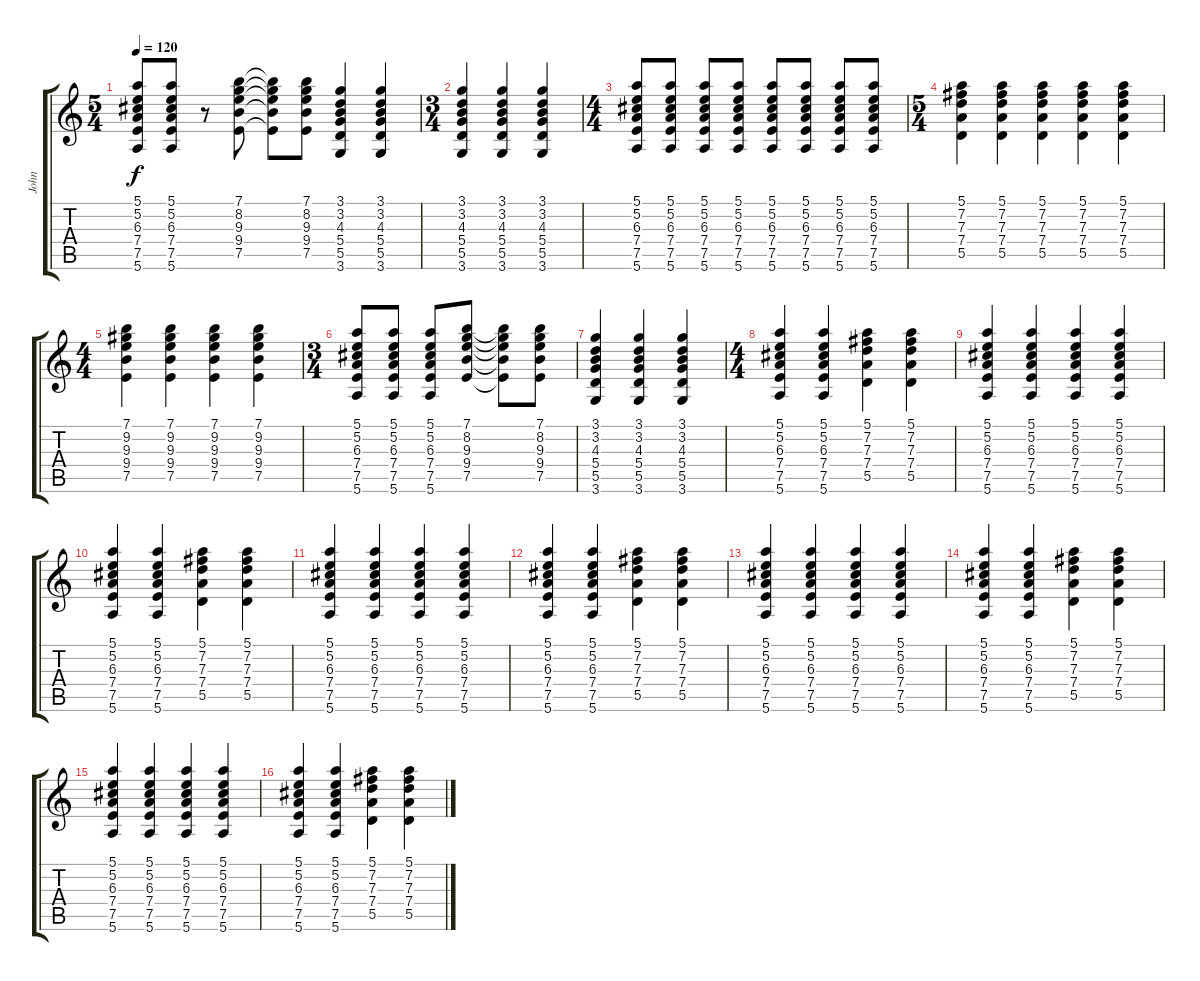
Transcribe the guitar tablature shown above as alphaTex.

\track ("John" "John") {instrument electricguitarclean}
\staff {score tabs}
\tuning (E4 B3 G3 D3 A2 E2) {hide}
\ts (5 4)
\tempo 120
\clef g2
\ks c
(5.1 5.2 6.3 7.4 7.5 5.6).8{dy f} (5.1 5.2 6.3 7.4 7.5 5.6).8 r.8 (7.1 8.2 9.3 9.4 7.5).8 (7.1{t} 8.2{t} 9.3{t} 9.4{t} 7.5{t}).8 (7.1 8.2 9.3 9.4 7.5).8 (3.1 3.2 4.3 5.4 5.5 3.6).4 (3.1 3.2 4.3 5.4 5.5 3.6).4 |
\ts (3 4)
(3.1 3.2 4.3 5.4 5.5 3.6).4 (3.1 3.2 4.3 5.4 5.5 3.6).4 (3.1 3.2 4.3 5.4 5.5 3.6).4 |
\ts (4 4)
(5.1 5.2 6.3 7.4 7.5 5.6).8 (5.1 5.2 6.3 7.4 7.5 5.6).8 (5.1 5.2 6.3 7.4 7.5 5.6).8 (5.1 5.2 6.3 7.4 7.5 5.6).8 (5.1 5.2 6.3 7.4 7.5 5.6).8 (5.1 5.2 6.3 7.4 7.5 5.6).8 (5.1 5.2 6.3 7.4 7.5 5.6).8 (5.1 5.2 6.3 7.4 7.5 5.6).8 |
\ts (5 4)
(5.1 7.2 7.3 7.4 5.5).4 (5.1 7.2 7.3 7.4 5.5).4 (5.1 7.2 7.3 7.4 5.5).4 (5.1 7.2 7.3 7.4 5.5).4 (5.1 7.2 7.3 7.4 5.5).4 |
\ts (4 4)
(7.1 9.2 9.3 9.4 7.5).4 (7.1 9.2 9.3 9.4 7.5).4 (7.1 9.2 9.3 9.4 7.5).4 (7.1 9.2 9.3 9.4 7.5).4 |
\ts (3 4)
(5.1 5.2 6.3 7.4 7.5 5.6).8 (5.1 5.2 6.3 7.4 7.5 5.6).8 (5.1 5.2 6.3 7.4 7.5 5.6).8 (7.1 8.2 9.3 9.4 7.5).8 (7.1{t} 8.2{t} 9.3{t} 9.4{t} 7.5{t}).8 (7.1 8.2 9.3 9.4 7.5).8 |
(3.1 3.2 4.3 5.4 5.5 3.6).4 (3.1 3.2 4.3 5.4 5.5 3.6).4 (3.1 3.2 4.3 5.4 5.5 3.6).4 |
\ts (4 4)
(5.1 5.2 6.3 7.4 7.5 5.6).4 (5.1 5.2 6.3 7.4 7.5 5.6).4 (5.1 7.2 7.3 7.4 5.5).4 (5.1 7.2 7.3 7.4 5.5).4 |
(5.1 5.2 6.3 7.4 7.5 5.6).4 (5.1 5.2 6.3 7.4 7.5 5.6).4 (5.1 5.2 6.3 7.4 7.5 5.6).4 (5.1 5.2 6.3 7.4 7.5 5.6).4 |
(5.1 5.2 6.3 7.4 7.5 5.6).4 (5.1 5.2 6.3 7.4 7.5 5.6).4 (5.1 7.2 7.3 7.4 5.5).4 (5.1 7.2 7.3 7.4 5.5).4 |
(5.1 5.2 6.3 7.4 7.5 5.6).4 (5.1 5.2 6.3 7.4 7.5 5.6).4 (5.1 5.2 6.3 7.4 7.5 5.6).4 (5.1 5.2 6.3 7.4 7.5 5.6).4 |
(5.1 5.2 6.3 7.4 7.5 5.6).4 (5.1 5.2 6.3 7.4 7.5 5.6).4 (5.1 7.2 7.3 7.4 5.5).4 (5.1 7.2 7.3 7.4 5.5).4 |
(5.1 5.2 6.3 7.4 7.5 5.6).4 (5.1 5.2 6.3 7.4 7.5 5.6).4 (5.1 5.2 6.3 7.4 7.5 5.6).4 (5.1 5.2 6.3 7.4 7.5 5.6).4 |
(5.1 5.2 6.3 7.4 7.5 5.6).4 (5.1 5.2 6.3 7.4 7.5 5.6).4 (5.1 7.2 7.3 7.4 5.5).4 (5.1 7.2 7.3 7.4 5.5).4 |
(5.1 5.2 6.3 7.4 7.5 5.6).4 (5.1 5.2 6.3 7.4 7.5 5.6).4 (5.1 5.2 6.3 7.4 7.5 5.6).4 (5.1 5.2 6.3 7.4 7.5 5.6).4 |
(5.1 5.2 6.3 7.4 7.5 5.6).4 (5.1 5.2 6.3 7.4 7.5 5.6).4 (5.1 7.2 7.3 7.4 5.5).4 (5.1 7.2 7.3 7.4 5.5).4
